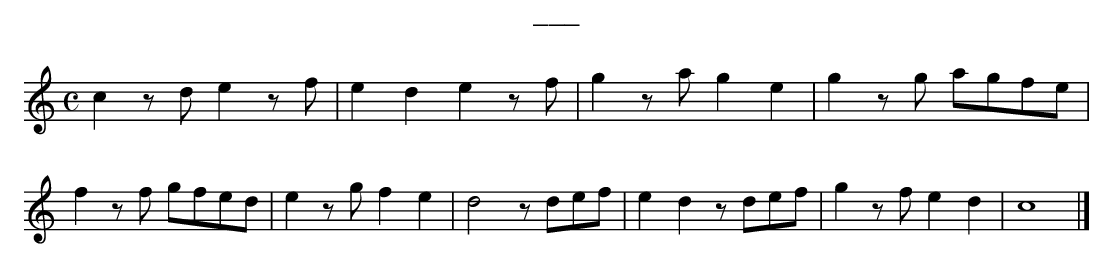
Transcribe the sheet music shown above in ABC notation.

X:1
T:___
K:Cmaj
M:C
L:1/8
c2 zd e2 zf|e2 d2 e2 zf|g2 za g2 e2|g2 zg agfe|
f2 zf gfed|e2 zg f2 e2|d4 zdef|e2 d2 zdef|g2 zf e2 d2|c8|]
